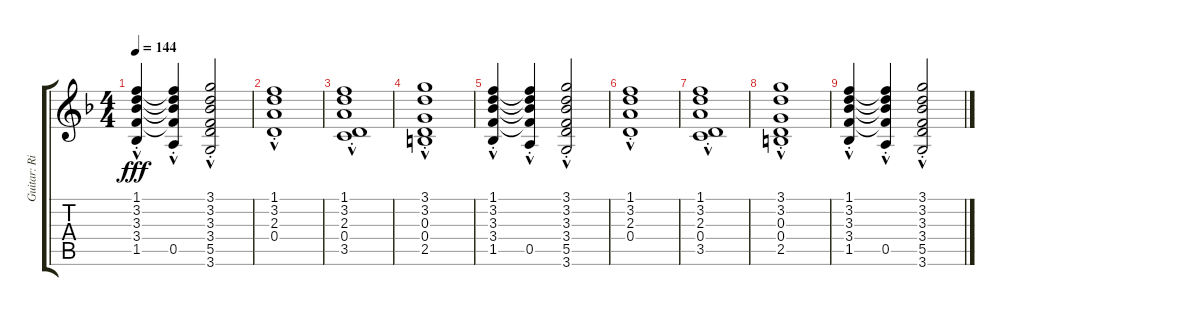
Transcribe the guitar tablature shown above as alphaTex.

\track ("Guitar: Rik" "Guitar: Ri") {instrument electricguitarclean}
\staff {score tabs}
\tuning (E4 B3 G3 D3 A2 E2) {hide}
\ts (4 4)
\tempo 144
\clef g2
\ks f
(1.1{hac st} 3.2{hac st} 3.3{hac st} 3.4{hac st} 1.5{hac st}).4{dy fff} (1.1{t} 3.2{t} 3.3{t} 3.4{t} 0.5{hac st}).4 (3.1{hac st} 3.2{hac st} 3.3{hac st} 3.4{hac st} 5.5{hac st} 3.6{hac st}).2 |
(1.1{hac st} 3.2{hac st} 2.3{hac st} 0.4{hac st}).1 |
(1.1{hac st} 3.2{hac st} 2.3{hac st} 0.4{hac st} 3.5{hac st}).1 |
(3.1{hac st} 3.2{hac st} 0.3{hac st} 0.4{hac st} 2.5{hac st}).1 |
(1.1{hac st} 3.2{hac st} 3.3{hac st} 3.4{hac st} 1.5{hac st}).4 (1.1{t} 3.2{t} 3.3{t} 3.4{t} 0.5{hac st}).4 (3.1{hac st} 3.2{hac st} 3.3{hac st} 3.4{hac st} 5.5{hac st} 3.6{hac st}).2 |
(1.1{hac st} 3.2{hac st} 2.3{hac st} 0.4{hac st}).1 |
(1.1{hac st} 3.2{hac st} 2.3{hac st} 0.4{hac st} 3.5{hac st}).1 |
(3.1{hac st} 3.2{hac st} 0.3{hac st} 0.4{hac st} 2.5{hac st}).1 |
(1.1{hac st} 3.2{hac st} 3.3{hac st} 3.4{hac st} 1.5{hac st}).4 (1.1{t} 3.2{t} 3.3{t} 3.4{t} 0.5{hac st}).4 (3.1{hac st} 3.2{hac st} 3.3{hac st} 3.4{hac st} 5.5{hac st} 3.6{hac st}).2
